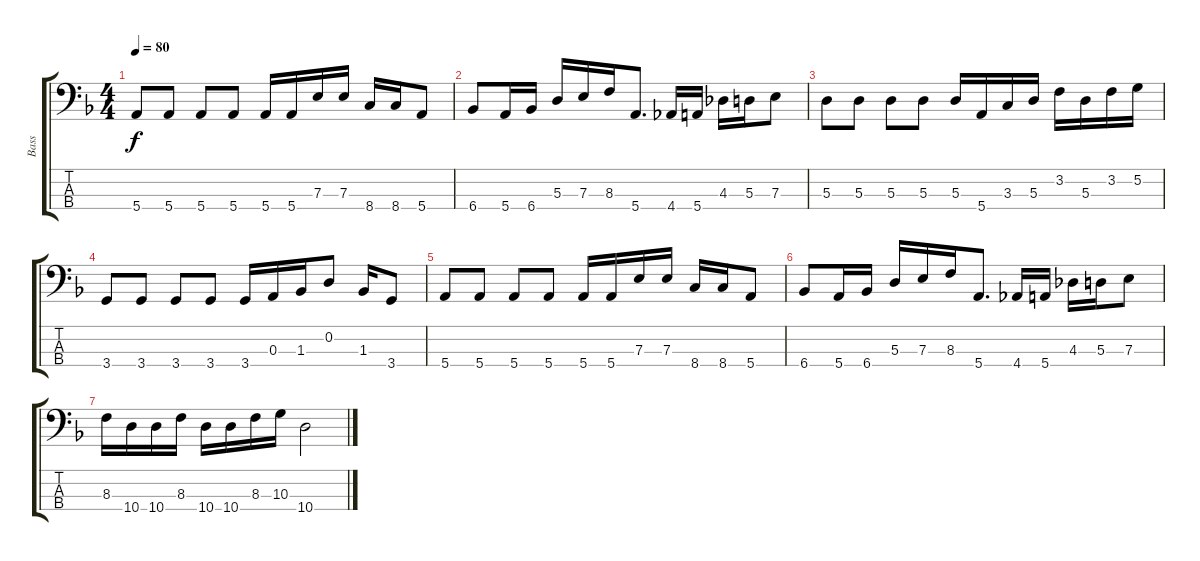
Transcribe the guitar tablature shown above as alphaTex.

\track ("Bass" "Bass") {instrument electricbassfinger}
\staff {score tabs}
\tuning (G2 D2 A1 E1) {hide}
\ts (4 4)
\tempo 80
\clef f4
\ks dminor
5.4.8{dy f} 5.4.8 5.4.8 5.4.8 5.4.16 5.4.16 7.3.16 7.3.16 8.4.16 8.4.16 5.4.8 |
6.4.8 5.4.16 6.4.16 5.3.16 7.3.16 8.3.16 5.4.8{d} 4.4.16 5.4.16 4.3.16 5.3.16 7.3.8 |
5.3.8 5.3.8 5.3.8 5.3.8 5.3.16 5.4.16 3.3.16 5.3.16 3.2.16 5.3.16 3.2.16 5.2.16 |
3.4.8 3.4.8 3.4.8 3.4.8 3.4.16 0.3.16 1.3.16 0.2.8 1.3.16 3.4.8 |
5.4.8 5.4.8 5.4.8 5.4.8 5.4.16 5.4.16 7.3.16 7.3.16 8.4.16 8.4.16 5.4.8 |
6.4.8 5.4.16 6.4.16 5.3.16 7.3.16 8.3.16 5.4.8{d} 4.4.16 5.4.16 4.3.16 5.3.16 7.3.8 |
8.3.16 10.4.16 10.4.16 8.3.16 10.4.16 10.4.16 8.3.16 10.3.16 10.4.2
